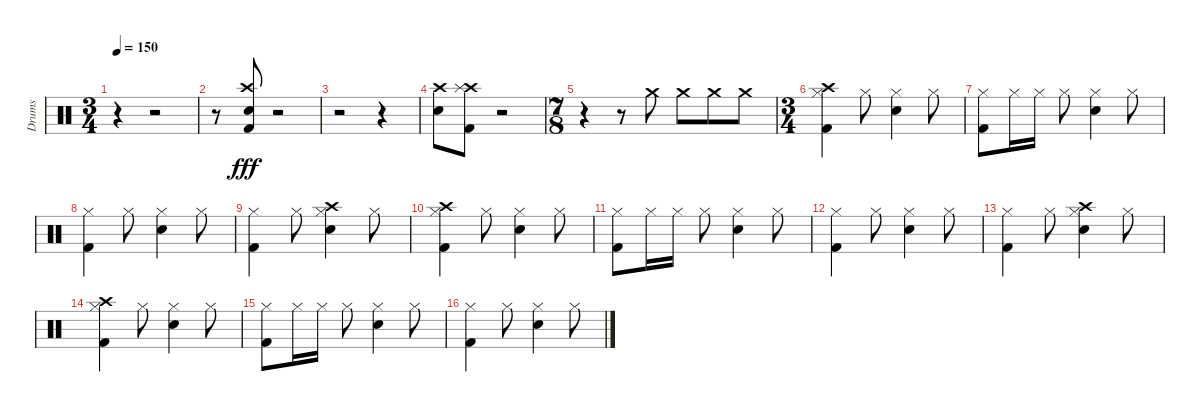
\track ("Drums" "Drums") {instrument percussion}
\staff {score}
\articulation defaults
\ts (3 4)
\tempo 150
\clef neutral
\ks c
r.4{dy fff} r.2 |
r.8 ("Kick (hit) 2" "Crash high (hit)" "Snare (hit) 2").8 r.2 |
r.2 r.4 |
("Snare (hit) 2" "Crash high (hit)").8 ("Crash high (hit)" "Kick (hit) 2" "Splash (hit)").8 r.2 |
\ts (7 8)
r.4 r.8 "Crash medium (hit)".8 "Crash medium (hit)".8 "Crash medium (hit)".8 "Crash medium (hit)".8 |
\ts (3 4)
("Hi-Hat (closed)" "Kick (hit) 2" "Crash high (hit)").4 "Hi-Hat (closed)".8 ("Hi-Hat (closed)" "Snare (hit) 2").4 "Hi-Hat (closed)".8 |
("Hi-Hat (closed)" "Kick (hit) 2").8 "Hi-Hat (closed)".16 "Hi-Hat (closed)".16 "Hi-Hat (closed)".8 ("Hi-Hat (closed)" "Snare (hit) 2").4 "Hi-Hat (closed)".8 |
("Hi-Hat (closed)" "Kick (hit) 2").4 "Hi-Hat (closed)".8 ("Hi-Hat (closed)" "Snare (hit) 2").4 "Hi-Hat (closed)".8 |
("Hi-Hat (closed)" "Kick (hit) 2").4 "Hi-Hat (closed)".8 ("Hi-Hat (closed)" "Snare (hit) 2" "Crash high (hit)").4 "Hi-Hat (closed)".8 |
("Hi-Hat (closed)" "Kick (hit) 2" "Crash high (hit)").4 "Hi-Hat (closed)".8 ("Hi-Hat (closed)" "Snare (hit) 2").4 "Hi-Hat (closed)".8 |
("Hi-Hat (closed)" "Kick (hit) 2").8 "Hi-Hat (closed)".16 "Hi-Hat (closed)".16 "Hi-Hat (closed)".8 ("Hi-Hat (closed)" "Snare (hit) 2").4 "Hi-Hat (closed)".8 |
("Hi-Hat (closed)" "Kick (hit) 2").4 "Hi-Hat (closed)".8 ("Hi-Hat (closed)" "Snare (hit) 2").4 "Hi-Hat (closed)".8 |
("Hi-Hat (closed)" "Kick (hit) 2").4 "Hi-Hat (closed)".8 ("Hi-Hat (closed)" "Snare (hit) 2" "Crash high (hit)").4 "Hi-Hat (closed)".8 |
("Hi-Hat (closed)" "Kick (hit) 2" "Crash high (hit)").4 "Hi-Hat (closed)".8 ("Hi-Hat (closed)" "Snare (hit) 2").4 "Hi-Hat (closed)".8 |
("Hi-Hat (closed)" "Kick (hit) 2").8 "Hi-Hat (closed)".16 "Hi-Hat (closed)".16 "Hi-Hat (closed)".8 ("Hi-Hat (closed)" "Snare (hit) 2").4 "Hi-Hat (closed)".8 |
("Hi-Hat (closed)" "Kick (hit) 2").4 "Hi-Hat (closed)".8 ("Hi-Hat (closed)" "Snare (hit) 2").4 "Hi-Hat (closed)".8
